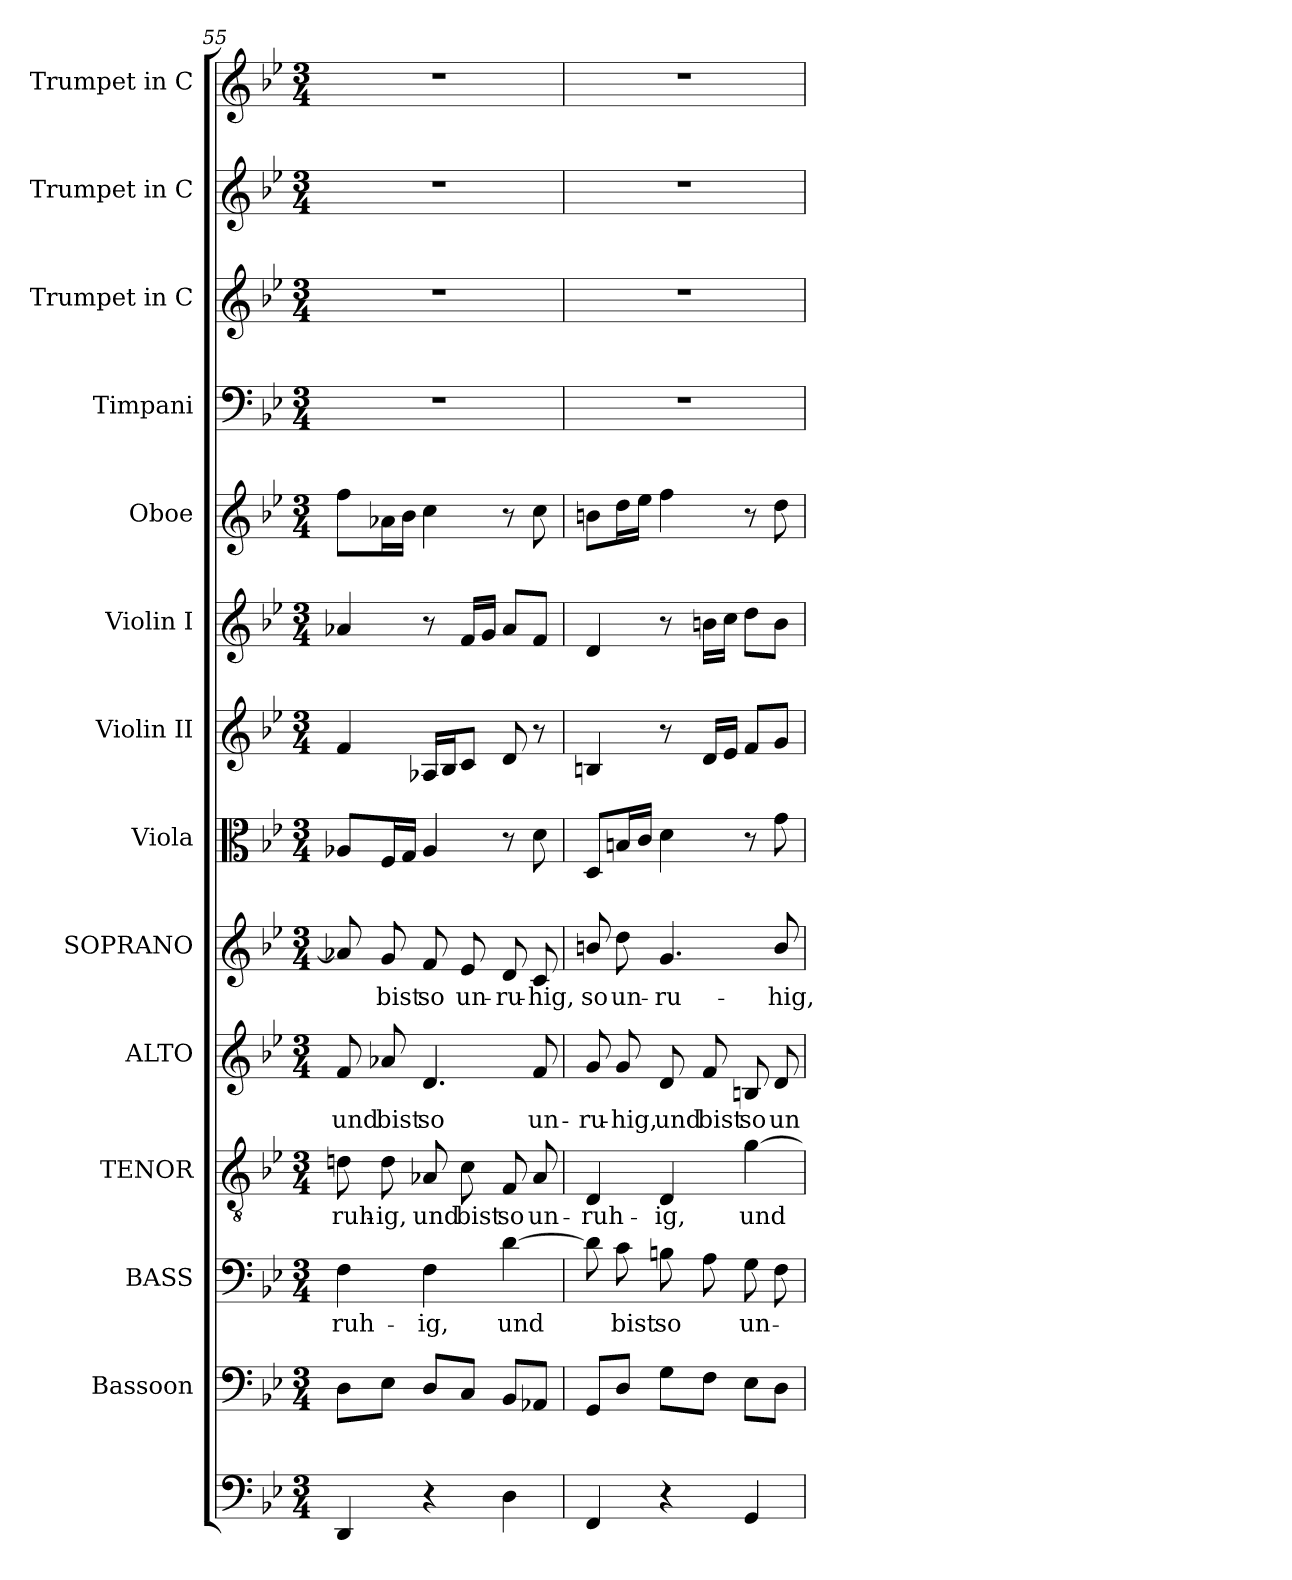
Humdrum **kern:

**kern	**kern	**kern	**text	**kern	**text	**kern	**text	**kern	**text	**kern	**kern	**kern	**kern	**kern	**kern	**kern	**kern
*part14	*part13	*part12	*part12	*part11	*part11	*part10	*part10	*part9	*part9	*part8	*part7	*part6	*part5	*part4	*part3	*part2	*part1
*staff14	*staff13	*staff12	*staff12	*staff11	*staff11	*staff10	*staff10	*staff9	*staff9	*staff8	*staff7	*staff6	*staff5	*staff4	*staff3	*staff2	*staff1
*	*I"Bassoon	*I"BASS	*	*I"TENOR	*	*I"ALTO	*	*I"SOPRANO	*	*I"Viola	*I"Violin II	*I"Violin I	*I"Oboe	*I"Timpani	*I"Trumpet in C	*I"Trumpet in C	*I"Trumpet in C
*	*	*	*	*	*	*I'Alto	*	*I'Soprano	*	*I'Viola	*I'Violin II	*I'Violin I	*I'Oboe	*I'Timp.	*	*	*
*clefF4	*clefF4	*clefF4	*	*clefGv2	*	*clefG2	*	*clefG2	*	*clefC3	*clefG2	*clefG2	*clefG2	*clefF4	*clefG2	*clefG2	*clefG2
*	*	*	*	*ITrd7c12	*	*	*	*	*	*	*	*	*	*	*	*	*
*k[b-e-]	*k[b-e-]	*k[b-e-]	*	*k[b-e-]	*	*k[b-e-]	*	*k[b-e-]	*	*k[b-e-]	*k[b-e-]	*k[b-e-]	*k[b-e-]	*k[b-e-]	*k[b-e-]	*k[b-e-]	*k[b-e-]
*B-:	*B-:	*B-:	*	*B-:	*	*B-:	*	*B-:	*	*B-:	*B-:	*B-:	*B-:	*B-:	*B-:	*B-:	*B-:
*M3/4	*M3/4	*M3/4	*	*M3/4	*	*M3/4	*	*M3/4	*	*M3/4	*M3/4	*M3/4	*M3/4	*M3/4	*M3/4	*M3/4	*M3/4
=55	=55	=55	=55	=55	=55	=55	=55	=55	=55	=55	=55	=55	=55	=55	=55	=55	=55
!	!	!	!LO:LY:b:color=#000000	!	!	!	!	!	!	!	!	!	!	!	!	!	!
!	!	!	!	!	!LO:LY:b:color=#000000	!	!	!	!	!	!	!	!	!	!	!	!
!	!	!	!	!	!	!	!LO:LY:b:color=#000000	!	!	!	!	!	!	!LO:N:vis=1	!LO:N:vis=1	!LO:N:vis=1	!LO:N:vis=1
4DDi/	8Di\L	4Fi\	-ruh-	8Dni\	-ruh-	8fi/	und	8a-Xi/]	.	8A-Xi/L	4fi/	4a-Xi/	8ffi\L	2.r	2.r	2.r	2.r
!	!	!	!	!	!LO:LY:b:color=#000000	!	!	!	!	!	!	!	!	!	!	!	!
!	!	!	!	!	!	!	!LO:LY:b:color=#000000	!	!	!	!	!	!	!	!	!	!
!	!	!	!	!	!	!	!	!	!LO:LY:b:color=#000000	!	!	!	!	!	!	!	!
.	8E-i\J	.	.	8Di\	-ig,	8a-Xi/	bist	8gi/	bist	16Fi/L	.	.	16a-Xi\L	.	.	.	.
.	.	.	.	.	.	.	.	.	.	16Gi/JJ	.	.	16b-i\JJ	.	.	.	.
!	!	!	!LO:LY:b:color=#000000	!	!	!	!	!	!	!	!	!	!	!	!	!	!
!	!	!	!	!	!LO:LY:b:color=#000000	!	!	!	!	!	!	!	!	!	!	!	!
!	!	!	!	!	!	!	!LO:LY:b:color=#000000	!	!	!	!	!	!	!	!	!	!
!	!	!	!	!	!	!	!	!	!LO:LY:b:color=#000000	!	!	!	!	!	!	!	!
4r	8Di/L	4Fi\	-ig,	8AA-Xi/	und	4.di/	so	8fi/	so	4A-i/	16A-Xi/LL	8r	4cci\	.	.	.	.
.	.	.	.	.	.	.	.	.	.	.	16B-i/J	.	.	.	.	.	.
!	!	!	!	!	!LO:LY:b:color=#000000	!	!	!	!	!	!	!	!	!	!	!	!
!	!	!	!	!	!	!	!	!	!LO:LY:b:color=#000000	!	!	!	!	!	!	!	!
.	8Ci/J	.	.	8Ci\	bist	.	.	8e-i/	un-	.	8ci/J	16fi/LL	.	.	.	.	.
.	.	.	.	.	.	.	.	.	.	.	.	16gi/JJ	.	.	.	.	.
!	!	!	!LO:LY:b:color=#000000	!	!	!	!	!	!	!	!	!	!	!	!	!	!
!	!	!	!	!	!LO:LY:b:color=#000000	!	!	!	!	!	!	!	!	!	!	!	!
!	!	!	!	!	!	!	!	!	!LO:LY:b:color=#000000	!	!	!	!	!	!	!	!
4Di\	8BB-i/L	[4di\	und	8FFi/	so	.	.	8di/	-ru-	8r	8di/	8a-i/L	8r	.	.	.	.
!	!	!	!	!	!LO:LY:b:color=#000000	!	!	!	!	!	!	!	!	!	!	!	!
!	!	!	!	!	!	!	!LO:LY:b:color=#000000	!	!	!	!	!	!	!	!	!	!
!	!	!	!	!	!	!	!	!	!LO:LY:b:color=#000000	!	!	!	!	!	!	!	!
.	8AA-Xi/J	.	.	8AA-i/	un-	8fi/	un-	8ci/	-hig,	8di\	8r	8fi/J	8cci\	.	.	.	.
!!LO:PB:g=z
=56	=56	=56	=56	=56	=56	=56	=56	=56	=56	=56	=56	=56	=56	=56	=56	=56	=56
!	!	!	!	!	!LO:LY:b:color=#000000	!	!	!	!	!	!	!	!	!	!	!	!
!	!	!	!	!	!	!	!LO:LY:b:color=#000000	!	!	!	!	!	!	!	!	!	!
!	!	!	!	!	!	!	!	!	!LO:LY:b:color=#000000	!	!	!	!	!LO:N:vis=1	!LO:N:vis=1	!LO:N:vis=1	!LO:N:vis=1
4FFi/	8GGi/L	8di\]	.	4DDi/	-ruh-	8gi/	-ru-	8bni/	so	8Di/L	4Bni/	4di/	8bni\L	2.r	2.r	2.r	2.r
!	!	!	!LO:LY:b:color=#000000	!	!	!	!	!	!	!	!	!	!	!	!	!	!
!	!	!	!	!	!	!	!LO:LY:b:color=#000000	!	!	!	!	!	!	!	!	!	!
!	!	!	!	!	!	!	!	!	!LO:LY:b:color=#000000	!	!	!	!	!	!	!	!
.	8Di/J	8ci\	bist	.	.	8gi/	-hig,	8ddi\	un-	16Bni/L	.	.	16ddi\L	.	.	.	.
.	.	.	.	.	.	.	.	.	.	16ci/JJ	.	.	16ee-i\JJ	.	.	.	.
!	!	!	!LO:LY:b:color=#000000	!	!	!	!	!	!	!	!	!	!	!	!	!	!
!	!	!	!	!	!LO:LY:b:color=#000000	!	!	!	!	!	!	!	!	!	!	!	!
!	!	!	!	!	!	!	!LO:LY:b:color=#000000	!	!	!	!	!	!	!	!	!	!
!	!	!	!	!	!	!	!	!	!LO:LY:b:color=#000000	!	!	!	!	!	!	!	!
4r	8Gi\L	8Bni\	so	4DDi/	-ig,	8di/	und	4.gi/	-ru-	4di\	8r	8r	4ffi\	.	.	.	.
!	!	!	!	!	!	!	!LO:LY:b:color=#000000	!	!	!	!	!	!	!	!	!	!
.	8Fi\J	8Ai\	.	.	.	8fi/	bist	.	.	.	16di/LL	16bni\LL	.	.	.	.	.
.	.	.	.	.	.	.	.	.	.	.	16e-i/JJ	16cci\JJ	.	.	.	.	.
!	!	!	!LO:LY:b:color=#000000	!	!	!	!	!	!	!	!	!	!	!	!	!	!
!	!	!	!	!	!LO:LY:b:color=#000000	!	!	!	!	!	!	!	!	!	!	!	!
!	!	!	!	!	!	!	!LO:LY:b:color=#000000	!	!	!	!	!	!	!	!	!	!
4GGi/	8E-i\L	8Gi\	un-	[4Gi\	und	8Bni/	so	.	.	8r	8fi/L	8ddi\L	8r	.	.	.	.
!	!	!	!	!	!	!	!LO:LY:b:color=#000000	!	!	!	!	!	!	!	!	!	!
!	!	!	!	!	!	!	!	!	!LO:LY:b:color=#000000	!	!	!	!	!	!	!	!
.	8Di\J	8Fi\	.	.	.	8di/	un-	8bi/	-hig,	8gi\	8gi/J	8bi\J	8ddi\	.	.	.	.
=	=	=	=	=	=	=	=	=	=	=	=	=	=	=	=	=	=
*-	*-	*-	*-	*-	*-	*-	*-	*-	*-	*-	*-	*-	*-	*-	*-	*-	*-
